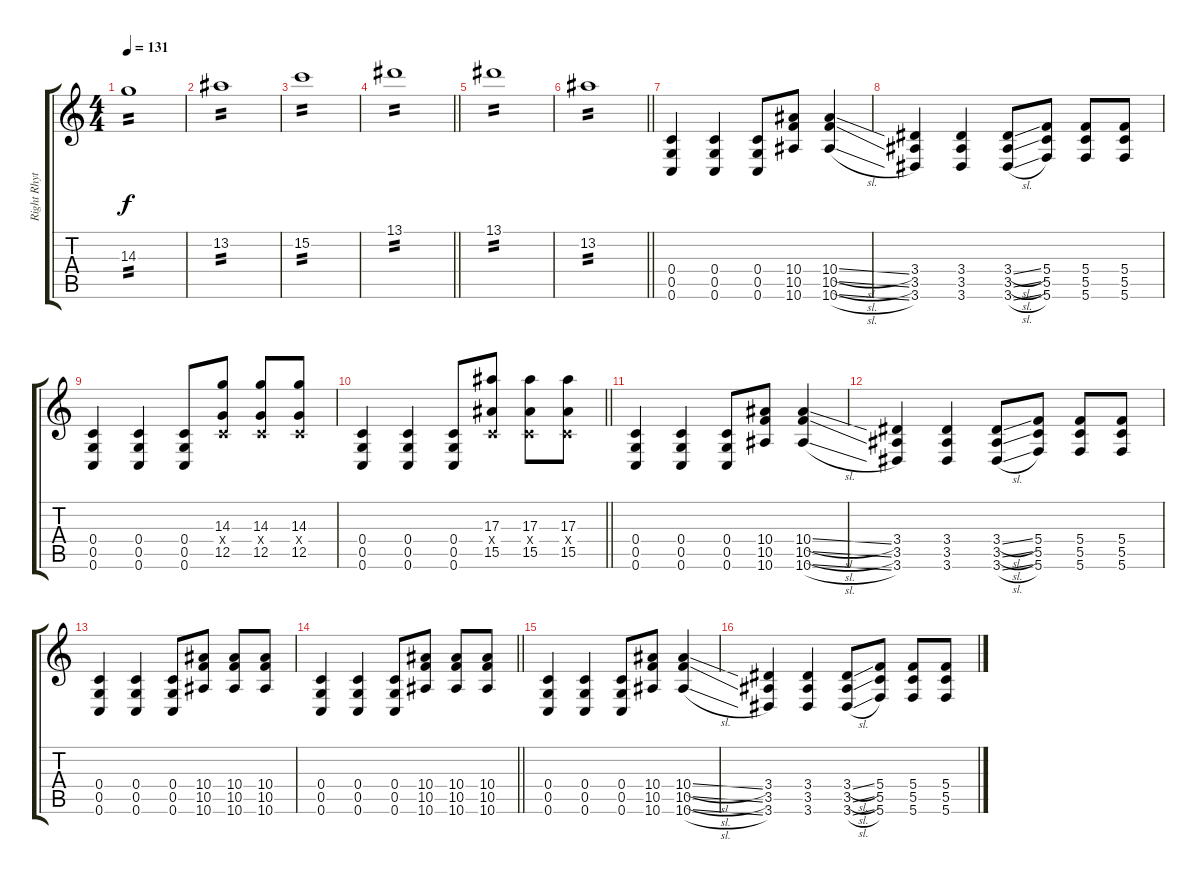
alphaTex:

\track ("Right Rhythm" "Right Rhyt") {instrument distortionguitar}
\staff {score tabs}
\tuning (D4 A3 F3 C3 G2 C2) {hide}
\ts (4 4)
\section ("" "")
\tempo 131
\clef g2
\ks c
14.3.1{tp 2 dy f volume 16 instrument acousticguitarsteel} |
13.2.1{tp 2} |
15.2.1{tp 2} |
\barLineRight lightlight
13.1.1{tp 2} |
13.1.1{tp 2} |
\barLineRight lightlight
13.2.1{tp 2} |
\section ("" "")
(0.4 0.5 0.6).4{instrument distortionguitar} (0.4 0.5 0.6).4 (0.4 0.5 0.6).8 (10.4 10.5 10.6).8 (10.4{sl} 10.5{sl} 10.6{sl}).4 |
(3.4 3.5 3.6).4 (3.4 3.5 3.6).4 (3.4{sl} 3.5{sl} 3.6{sl}).8 (5.4 5.5 5.6).8 (5.4 5.5 5.6).8 (5.4 5.5 5.6).8 |
(0.4 0.5 0.6).4 (0.4 0.5 0.6).4 (0.4 0.5 0.6).8 (14.3 0.4{x} 12.5).8 (14.3 0.4{x} 12.5).8 (14.3 0.4{x} 12.5).8 |
\barLineRight lightlight
(0.4 0.5 0.6).4 (0.4 0.5 0.6).4 (0.4 0.5 0.6).8 (17.3 0.4{x} 15.5).8 (17.3 0.4{x} 15.5).8 (17.3 0.4{x} 15.5).8 |
\section ("" "")
(0.4 0.5 0.6).4 (0.4 0.5 0.6).4 (0.4 0.5 0.6).8 (10.4 10.5 10.6).8 (10.4{sl} 10.5{sl} 10.6{sl}).4 |
(3.4 3.5 3.6).4 (3.4 3.5 3.6).4 (3.4{sl} 3.5{sl} 3.6{sl}).8 (5.4 5.5 5.6).8 (5.4 5.5 5.6).8 (5.4 5.5 5.6).8 |
(0.4 0.5 0.6).4 (0.4 0.5 0.6).4 (0.4 0.5 0.6).8 (10.4 10.5 10.6).8 (10.4 10.5 10.6).8 (10.4 10.5 10.6).8 |
\barLineRight lightlight
(0.4 0.5 0.6).4 (0.4 0.5 0.6).4 (0.4 0.5 0.6).8 (10.4 10.5 10.6).8 (10.4 10.5 10.6).8 (10.4 10.5 10.6).8 |
\section ("" "")
(0.4 0.5 0.6).4 (0.4 0.5 0.6).4 (0.4 0.5 0.6).8 (10.4 10.5 10.6).8 (10.4{sl} 10.5{sl} 10.6{sl}).4 |
(3.4 3.5 3.6).4 (3.4 3.5 3.6).4 (3.4{sl} 3.5{sl} 3.6{sl}).8 (5.4 5.5 5.6).8 (5.4 5.5 5.6).8 (5.4 5.5 5.6).8
